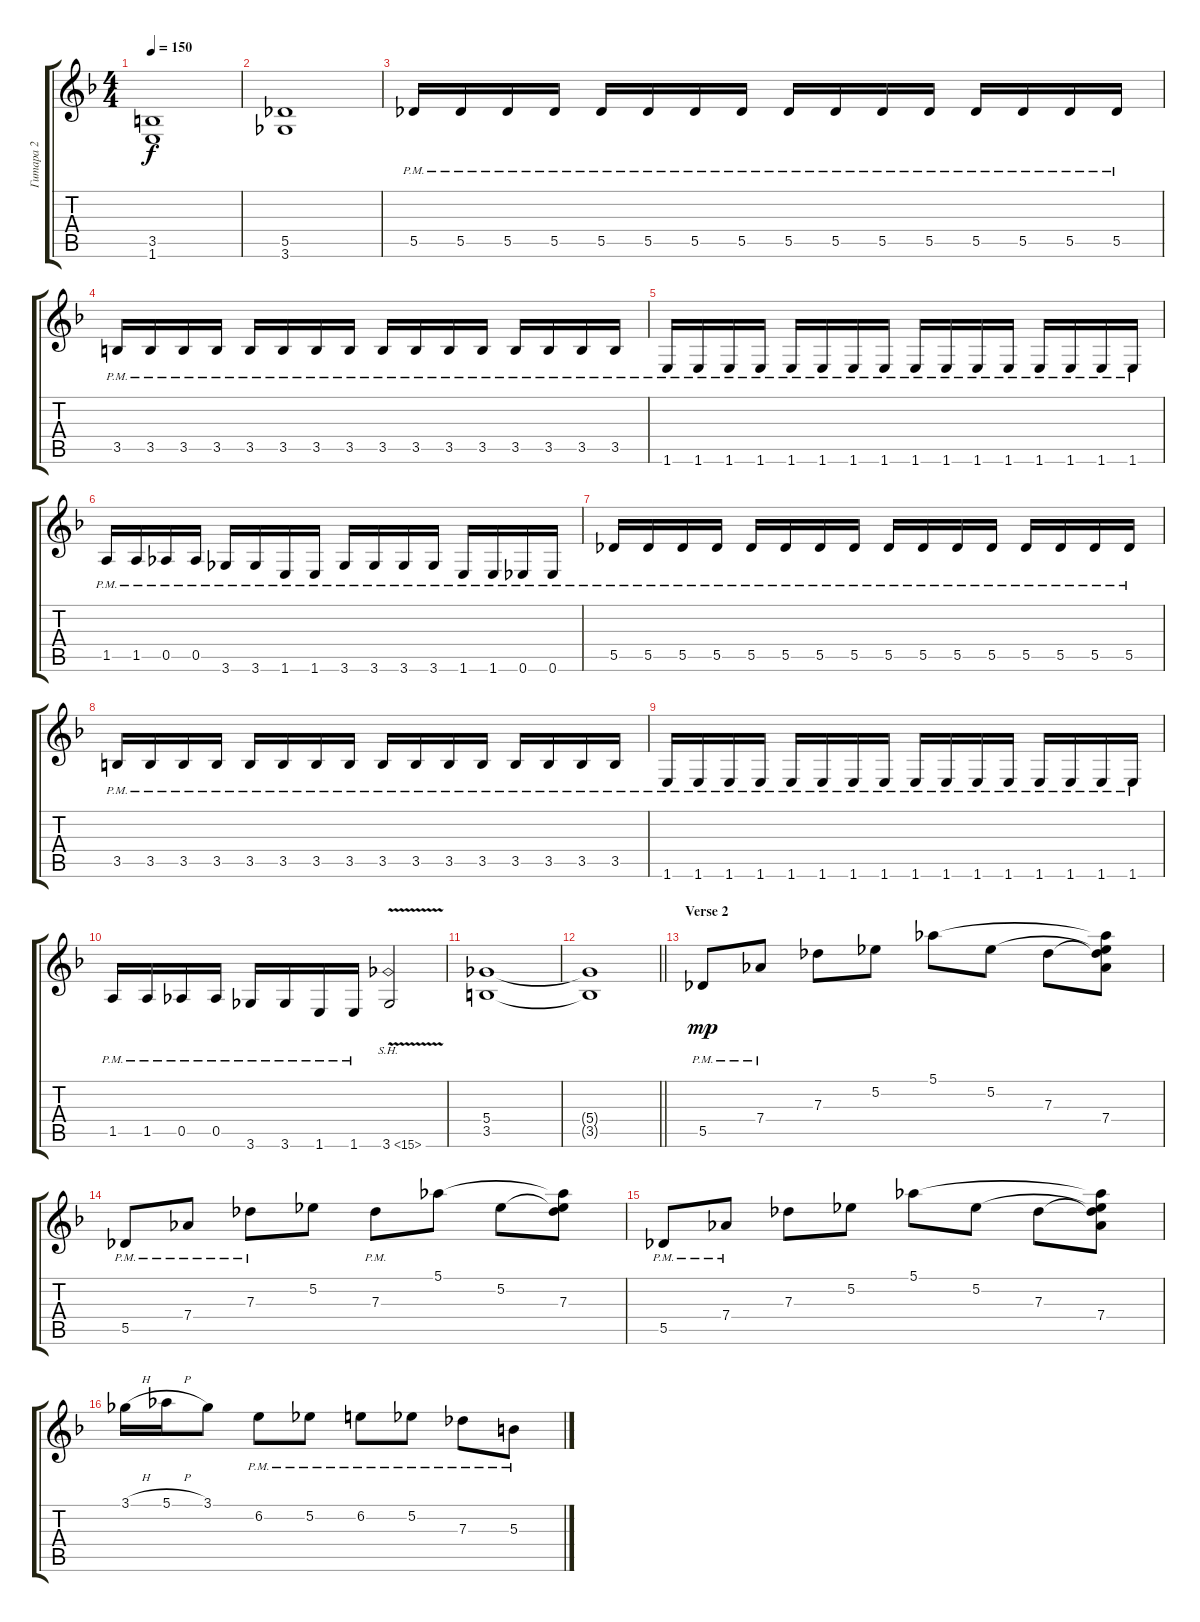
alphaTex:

\track ("Гитара 2" "Гитара 2") {instrument distortionguitar}
\staff {score tabs}
\tuning (Eb4 Bb3 Gb3 Db3 Ab2 Eb2) {hide}
\ts (4 4)
\tempo 150
\clef g2
\ks dminor
(3.5 1.6).1{dy f} |
(5.5 3.6).1 |
5.5{pm}.16 5.5{pm}.16 5.5{pm}.16 5.5{pm}.16 5.5{pm}.16 5.5{pm}.16 5.5{pm}.16 5.5{pm}.16 5.5{pm}.16 5.5{pm}.16 5.5{pm}.16 5.5{pm}.16 5.5{pm}.16 5.5{pm}.16 5.5{pm}.16 5.5{pm}.16 |
3.5{pm}.16 3.5{pm}.16 3.5{pm}.16 3.5{pm}.16 3.5{pm}.16 3.5{pm}.16 3.5{pm}.16 3.5{pm}.16 3.5{pm}.16 3.5{pm}.16 3.5{pm}.16 3.5{pm}.16 3.5{pm}.16 3.5{pm}.16 3.5{pm}.16 3.5{pm}.16 |
1.6{pm}.16 1.6{pm}.16 1.6{pm}.16 1.6{pm}.16 1.6{pm}.16 1.6{pm}.16 1.6{pm}.16 1.6{pm}.16 1.6{pm}.16 1.6{pm}.16 1.6{pm}.16 1.6{pm}.16 1.6{pm}.16 1.6{pm}.16 1.6{pm}.16 1.6{pm}.16 |
1.5{pm}.16 1.5{pm}.16 0.5{pm}.16 0.5{pm}.16 3.6{pm}.16 3.6{pm}.16 1.6{pm}.16 1.6{pm}.16 3.6{pm}.16 3.6{pm}.16 3.6{pm}.16 3.6{pm}.16 1.6{pm}.16 1.6{pm}.16 0.6{pm}.16 0.6{pm}.16 |
5.5{pm}.16 5.5{pm}.16 5.5{pm}.16 5.5{pm}.16 5.5{pm}.16 5.5{pm}.16 5.5{pm}.16 5.5{pm}.16 5.5{pm}.16 5.5{pm}.16 5.5{pm}.16 5.5{pm}.16 5.5{pm}.16 5.5{pm}.16 5.5{pm}.16 5.5{pm}.16 |
3.5{pm}.16 3.5{pm}.16 3.5{pm}.16 3.5{pm}.16 3.5{pm}.16 3.5{pm}.16 3.5{pm}.16 3.5{pm}.16 3.5{pm}.16 3.5{pm}.16 3.5{pm}.16 3.5{pm}.16 3.5{pm}.16 3.5{pm}.16 3.5{pm}.16 3.5{pm}.16 |
1.6{pm}.16 1.6{pm}.16 1.6{pm}.16 1.6{pm}.16 1.6{pm}.16 1.6{pm}.16 1.6{pm}.16 1.6{pm}.16 1.6{pm}.16 1.6{pm}.16 1.6{pm}.16 1.6{pm}.16 1.6{pm}.16 1.6{pm}.16 1.6{pm}.16 1.6{pm}.16 |
1.5{pm}.16 1.5{pm}.16 0.5{pm}.16 0.5{pm}.16 3.6{pm}.16 3.6{pm}.16 1.6{pm}.16 1.6{pm}.16 3.6{sh 12 v}.2 |
(5.4 3.5).1 |
\barLineRight lightlight
(5.4{t} 3.5{t}).1 |
\section ("" "Verse 2")
5.5{pm}.8{dy mp} 7.4{pm}.8 7.3.8 5.2.8 5.1.8 5.2.8 7.3.8 (5.1{t} 5.2{t} 7.3{t} 7.4).8 |
5.5{pm}.8 7.4{pm}.8 7.3{pm}.8 5.2.8 7.3{pm}.8 5.1.8 5.2.8 (5.1{t} 5.2{t} 7.3).8 |
5.5{pm}.8 7.4{pm}.8 7.3.8 5.2.8 5.1.8 5.2.8 7.3.8 (5.1{t} 5.2{t} 7.3{t} 7.4).8 |
3.1{h}.16 5.1{h}.16 3.1.8 6.2{pm}.8 5.2{pm}.8 6.2{pm}.8 5.2{pm}.8 7.3{pm}.8 5.3{pm}.8
